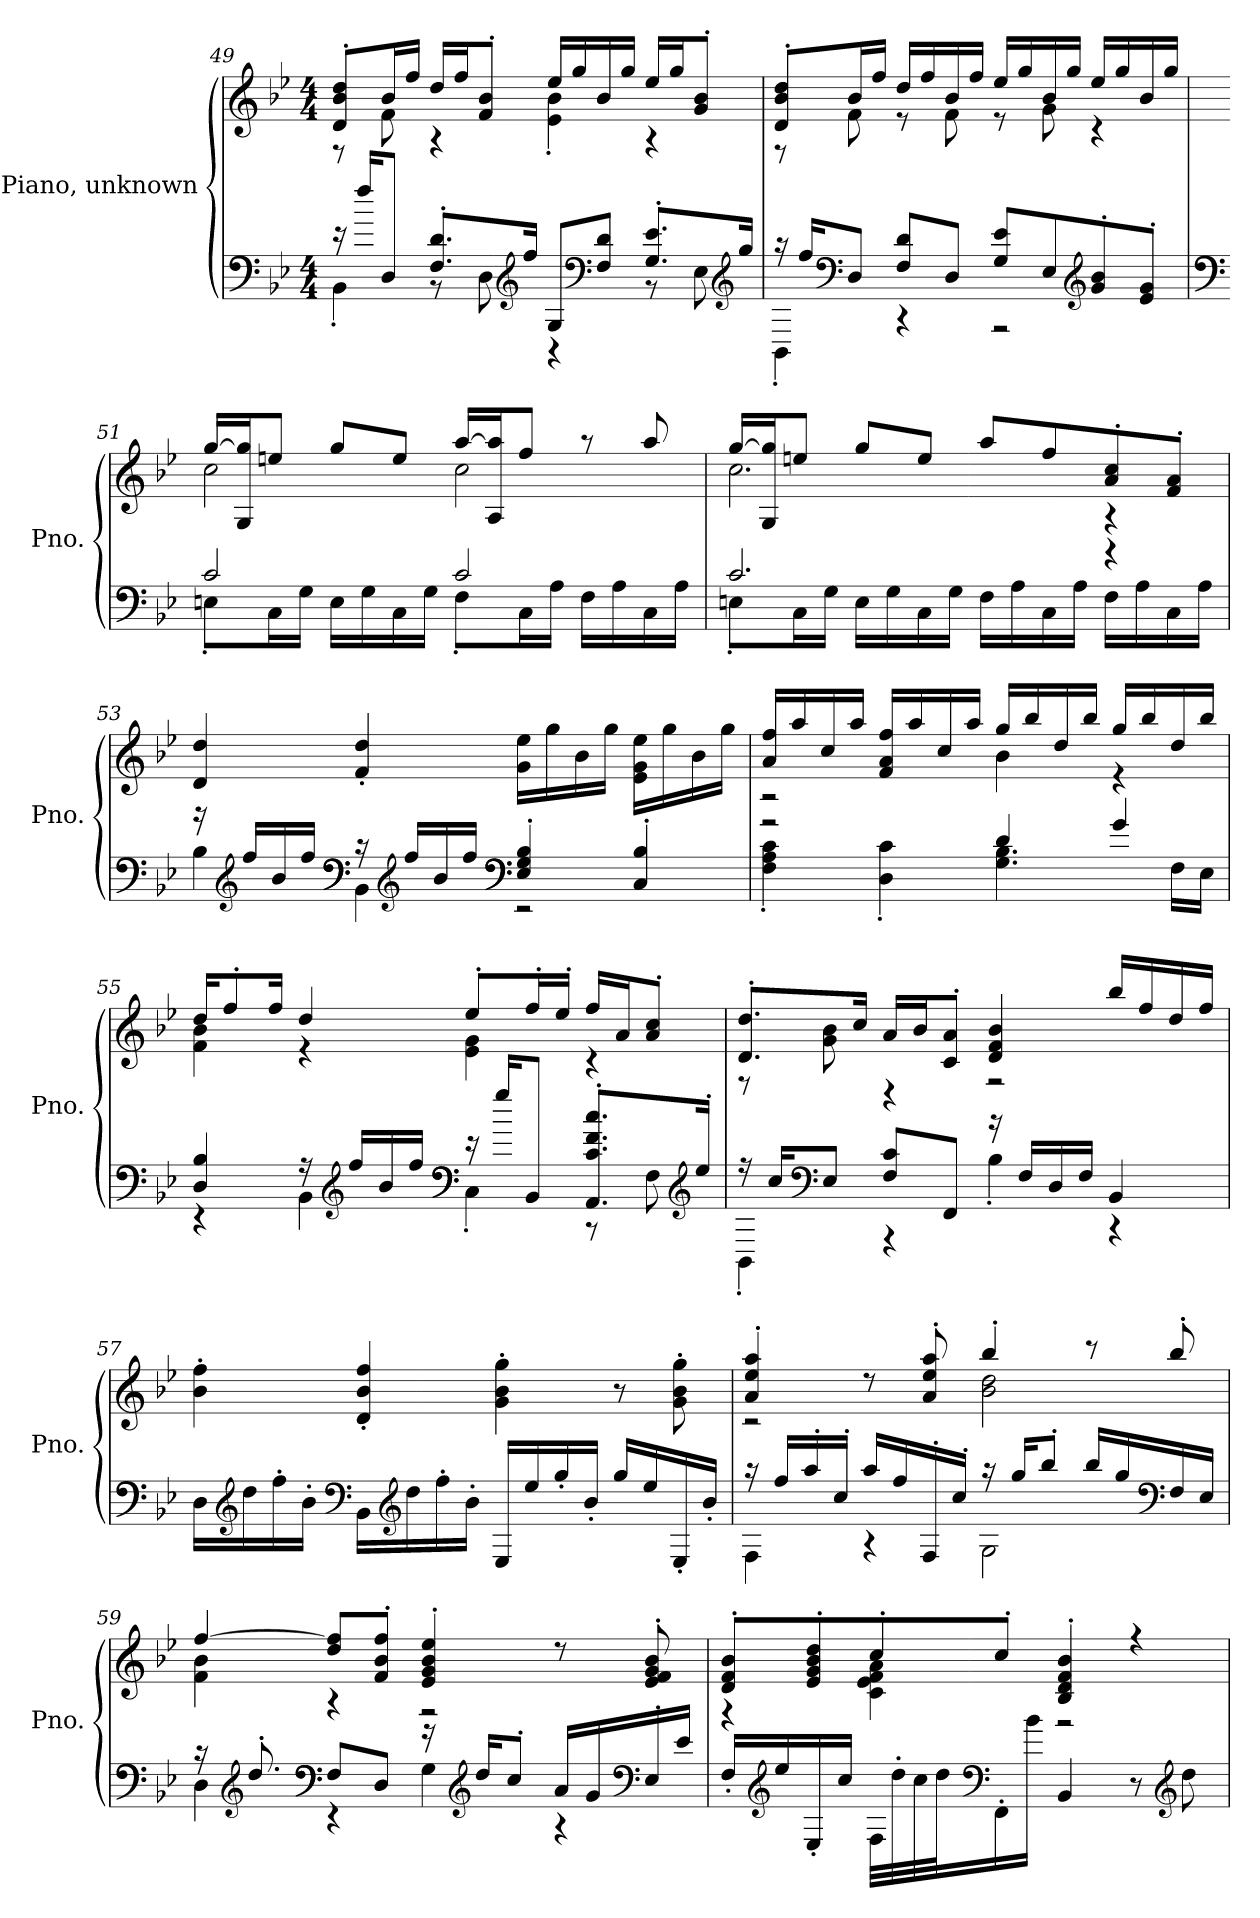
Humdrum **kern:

**kern	**kern
*part1	*part1
*staff2	*staff1
*I"Piano, unknown	*
*I'Pno.	*
*clefF4	*clefG2
*k[b-e-]	*k[b-e-]
*M4/4	*M4/4
=49	=49
*^	*^
16r	4BB-'\	8d/' 8b-/' 8dd/'L	8r
16ff/KL	.	.	.
8D/J	.	16b-/L	8f\
.	.	16ff/JJ	.
8.F/' 8.d/'L	8r	16dd/LL	4r
.	.	16ff/J	.
.	8D\	8f/' 8b-/'J	.
*clefG2	*	*	*
16ff/Jk	.	.	.
8G/L	4r	16ee-/LL	4e-\' 4b-\'
.	.	16gg/	.
*clefF4	*	*	*
8F/ 8d/J	.	16b-/	.
.	.	16gg/JJ	.
8.G/' 8.e-/'L	8r	16ee-/LL	4r
.	.	16gg/J	.
.	8E-\	8g/' 8b-/'J	.
*clefG2	*	*	*
16gg/Jk	.	.	.
!!LO:LB:g=z	!!
=50	=50	=50	=50
16r	4BB-'\	8d/' 8b-/' 8dd/'L	8r
16ff/KL	.	.	.
*clefF4	*	*	*
8D/J	.	16b-/L	8f\
.	.	16ff/JJ	.
8F/ 8d/L	4r	16dd/LL	8r
.	.	16ff/	.
8D/J	.	16b-/	8f\
.	.	16ff/JJ	.
8G/ 8e-/L	2r	16ee-/LL	8r
.	.	16gg/	.
8E-/	.	16b-/	8g\
.	.	16gg/JJ	.
*clefG2	*	*	*
8g/' 8b-/'	.	16ee-/LL	4r
.	.	16gg/	.
8e-/' 8g/'J	.	16b-/	.
.	.	16gg/JJ	.
=51	=51	=51	=51
*clefF4	*	*	*
2c/	8En'\L	[16gg/LL	2cc\
.	.	16G/ 16gg/]J	.
.	16C\L	8een/J	.
.	16G\JJ	.	.
.	16E\LL	8gg/L	.
.	16G\	.	.
.	16C\	8ee/J	.
.	16G\JJ	.	.
2c/	8F'\L	[16aa/LL	2cc\
.	.	16A/ 16aa/]J	.
.	16C\L	8ff/J	.
.	16A\JJ	.	.
.	16F\LL	8r	.
.	16A\	.	.
.	16C\	8aa/	.
.	16A\JJ	.	.
!!LO:LB:g=z	!!
=52	=52	=52	=52
2.c/	8En'\L	[16gg/LL	2.cc\
.	.	16G/ 16gg/]J	.
.	16C\L	8een/J	.
.	16G\JJ	.	.
.	16E\LL	8gg/L	.
.	16G\	.	.
.	16C\	8ee/J	.
.	16G\JJ	.	.
.	16F\LL	8aa/L	.
.	16A\	.	.
.	16C\	8ff/	.
.	16A\JJ	.	.
4r	16F\LL	8a/' 8cc/'	4r
.	16A\	.	.
.	16C\	8f/' 8a/'J	.
.	16A\JJ	.	.
*	*	*v	*v
=53	=53	=53
16r	4B-\	4d/ 4dd/
*clefG2	*	*
16ff/LL	.	.
16b-/	.	.
16ff/JJ	.	.
*clefF4	*	*
16r	4BB-\	4f/' 4dd/'
*clefG2	*	*
16ff/LL	.	.
16b-/	.	.
16ff/JJ	.	.
*clefF4	*	*
4E-/' 4G/' 4B-/'	2r	16g\ 16ee-\LL
.	.	16gg\
.	.	16b-\
.	.	16gg\JJ
4C/' 4B-/'	.	16e-\ 16g\ 16ee-\LL
.	.	16gg\
.	.	16b-\
.	.	16gg\JJ
!!LO:LB:g=z
=54	=54	=54
*	*	*^
2r	4F\' 4A\' 4c\'	16a/ 16ff/LL	2r
.	.	16aa/	.
.	.	16cc/	.
.	.	16aa/JJ	.
.	4D\' 4c\'	16f/ 16a/ 16ff/LL	.
.	.	16aa/	.
.	.	16cc/	.
.	.	16aa/JJ	.
4d/	4.G\ 4.B-\	16gg/LL	4b-\
.	.	16bb-/	.
.	.	16dd/	.
.	.	16bb-/JJ	.
4g/	.	16gg/LL	4r
.	.	16bb-/	.
.	16F\LL	16dd/	.
.	16E-\JJ	16bb-/JJ	.
=55	=55	=55	=55
4D/ 4B-/	4r	16dd/KL	4f\ 4b-\
.	.	8ff'/	.
.	.	16ff/Jk	.
16r	4BB-\	4dd/	4r
*clefG2	*	*	*
16ff/LL	.	.	.
16b-/	.	.	.
16ff/JJ	.	.	.
*clefF4	*	*	*
16r	4C'\	8ee-'/L	4e-\ 4g\
16gg/KL	.	.	.
8BB-/J	.	16ff'/L	.
.	.	16ee-'/JJ	.
8.AA/' 8.c/' 8.f/' 8.cc/'L	8r	16ff/LL	4r
.	.	16a/J	.
.	8F\	8a/' 8cc/'J	.
*clefG2	*	*	*
16ee-'/Jk	.	.	.
!!LO:LB:g=z	!!
=56	=56	=56	=56
16r	4BB-'\	8.d/' 8.dd/'L	8r
16cc/KL	.	.	.
*clefF4	*	*	*
8E-/J	.	.	8g\ 8b-\
.	.	16cc/Jk	.
8F/ 8c/L	4r	16a/LL	4r
.	.	16b-/J	.
8FF/J	.	8c/' 8a/'J	.
16r	4B-'\	4d/ 4f/ 4b-/	2r
16F/LL	.	.	.
16D/	.	.	.
16F/JJ	.	.	.
4BB-/	4r	16bb-/LL	.
.	.	16ff/	.
.	.	16dd/	.
.	.	16ff/JJ	.
*v	*v	*	*
*	*v	*v
=57	=57
16D\LL	4b-\' 4ff\'
*clefG2	*
16dd\	.
16ff'\	.
16b-'\JJ	.
*clefF4	*
16BB-\LL	4d/' 4b-/' 4ff/'
*clefG2	*
16dd\	.
16ff'\	.
16b-'\JJ	.
16E-/LL	4g\' 4b-\' 4gg\'
16ee-/	.
16gg'/	.
16b-'/JJ	.
16gg/LL	8r
16ee-/	.
16E-'/	8g\' 8b-\' 8gg\'
16b-'/JJ	.
!!LO:PB:g=z
=58	=58
*^	*^
16r	4F\	4a/' 4ee-/' 4aa/'	2r
16ff/LL	.	.	.
16aa'/	.	.	.
16cc'/JJ	.	.	.
16aa/LL	4r	8r	.
16ff/	.	.	.
16F'/	.	8a/' 8ee-/' 8aa/'	.
16cc'/JJ	.	.	.
16r	2G\	4bb-'/	2b-\ 2dd\
16gg/KL	.	.	.
8bb-'/J	.	.	.
16bb-/LL	.	8r	.
16gg/	.	.	.
*clefF4	*	*	*
16F/	.	8bb-'/	.
16E-/JJ	.	.	.
=59	=59	=59	=59
16r	4D\	[4ff/	4f\ 4b-\
*clefG2	*	*	*
8.dd'/	.	.	.
*clefF4	*	*	*
8F/L	4r	8dd/ 8ff/]L	4r
8D/J	.	8f/' 8b-/' 8ff/'J	.
16r	4G\	4e-/' 4g/' 4b-/' 4ee-/'	2r
*clefG2	*	*	*
16dd/KL	.	.	.
8cc'/J	.	.	.
16a/LL	4r	8r	.
16g/	.	.	.
*clefF4	*	*	*
16E-'/	.	8e-/' 8f/' 8g/' 8b-/'	.
16e-/JJ	.	.	.
*v	*v	*	*
!!LO:LB:g=z	!!
=60	=60	=60
16F'/LL	8d/' 8f/' 8b-/'L	4r
*clefG2	*	*
16ee-/	.	.
16E-'/	8e-/' 8g/' 8b-/' 8dd/'	.
16cc/JJ	.	.
32F\LLL	8cc'/	4c\ 4e-\ 4f\ 4a\
32dd'\	.	.
32cc\	.	.
32dd\J	.	.
*clefF4	*	*
16FF'\	8cc'/J	.
16b-\JJ	.	.
4BB-/	4B-/' 4d/' 4f/' 4b-/'	2r
8r	4r	.
*clefG2	*	*
8dd\	.	.
*	*v	*v
=	=
*-	*-
